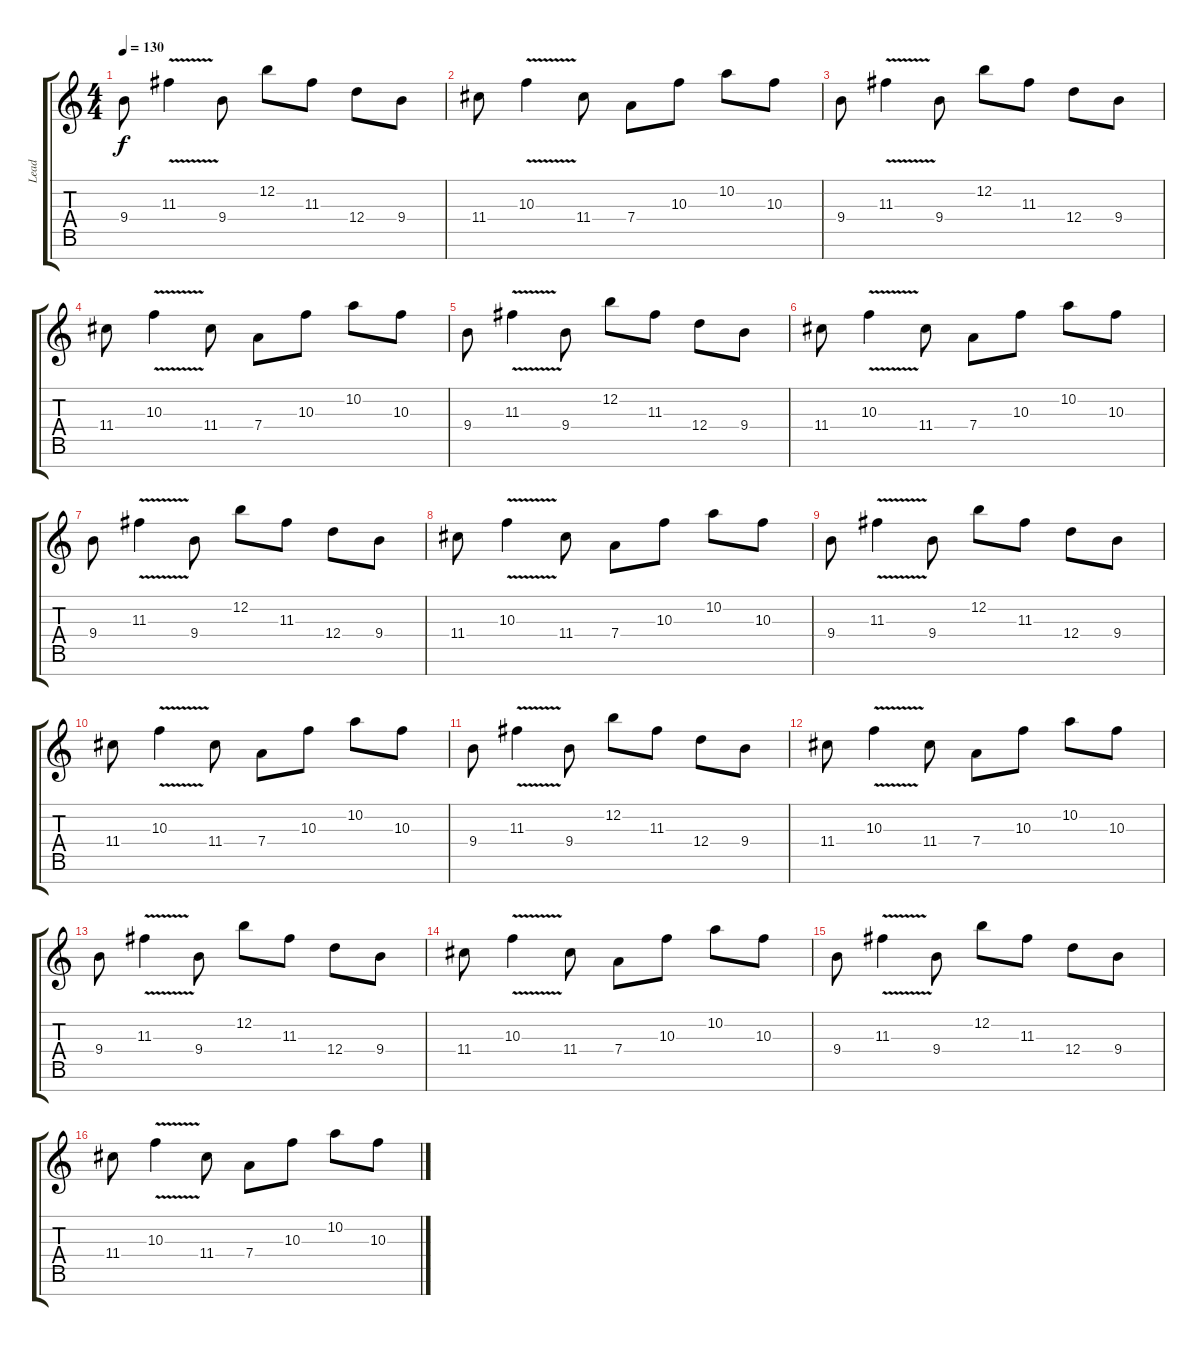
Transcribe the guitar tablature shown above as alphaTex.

\track ("Lead" "Lead") {instrument distortionguitar}
\staff {score tabs}
\tuning (E4 B3 G3 D3 A2 E2 B1) {hide}
\ts (4 4)
\tempo 130
\clef g2
\ks c
9.4.8{dy f} 11.3{v}.4 9.4.8 12.2.8 11.3.8 12.4.8 9.4.8 |
11.4.8 10.3{v}.4 11.4.8 7.4.8 10.3.8 10.2.8 10.3.8 |
9.4.8 11.3{v}.4 9.4.8 12.2.8 11.3.8 12.4.8 9.4.8 |
11.4.8 10.3{v}.4 11.4.8 7.4.8 10.3.8 10.2.8 10.3.8 |
9.4.8 11.3{v}.4 9.4.8 12.2.8 11.3.8 12.4.8 9.4.8 |
11.4.8 10.3{v}.4 11.4.8 7.4.8 10.3.8 10.2.8 10.3.8 |
9.4.8 11.3{v}.4 9.4.8 12.2.8 11.3.8 12.4.8 9.4.8 |
11.4.8 10.3{v}.4 11.4.8 7.4.8 10.3.8 10.2.8 10.3.8 |
9.4.8 11.3{v}.4 9.4.8 12.2.8 11.3.8 12.4.8 9.4.8 |
11.4.8 10.3{v}.4 11.4.8 7.4.8 10.3.8 10.2.8 10.3.8 |
9.4.8 11.3{v}.4 9.4.8 12.2.8 11.3.8 12.4.8 9.4.8 |
11.4.8 10.3{v}.4 11.4.8 7.4.8 10.3.8 10.2.8 10.3.8 |
9.4.8 11.3{v}.4 9.4.8 12.2.8 11.3.8 12.4.8 9.4.8 |
11.4.8 10.3{v}.4 11.4.8 7.4.8 10.3.8 10.2.8 10.3.8 |
9.4.8 11.3{v}.4 9.4.8 12.2.8 11.3.8 12.4.8 9.4.8 |
11.4.8 10.3{v}.4 11.4.8 7.4.8 10.3.8 10.2.8 10.3.8
